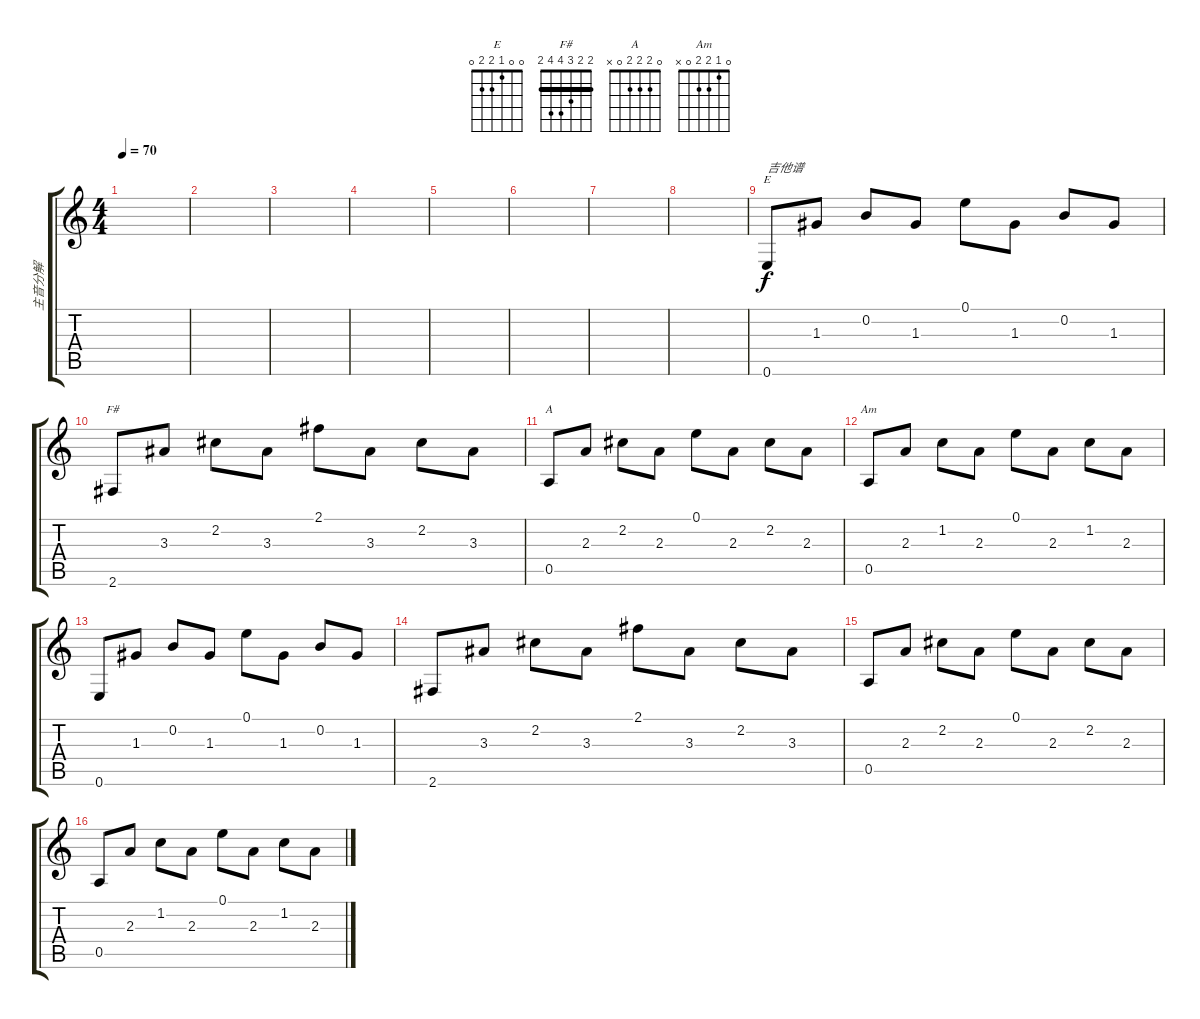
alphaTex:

\track ("主音分解" "主音分解") {instrument acousticguitarnylon}
\staff {score tabs}
\tuning (E4 B3 G3 D3 A2 E2) {hide}
\chord ("E" 0 0 1 2 2 0)
\chord ("F#" 2 2 3 4 4 2) {barre 2}
\chord ("A" 0 2 2 2 0 x)
\chord ("Am" 0 1 2 2 0 x)
\ts (4 4)
\tempo 70
\clef g2
\ks c
|
|
|
|
|
|
|
|
0.6.8{ch "E" txt "吉他谱"} 1.3.8 0.2.8 1.3.8 0.1.8 1.3.8 0.2.8 1.3.8 |
2.6.8{ch "F#"} 3.3.8 2.2.8 3.3.8 2.1.8 3.3.8 2.2.8 3.3.8 |
0.5.8{ch "A"} 2.3.8 2.2.8 2.3.8 0.1.8 2.3.8 2.2.8 2.3.8 |
0.5.8{ch "Am"} 2.3.8 1.2.8 2.3.8 0.1.8 2.3.8 1.2.8 2.3.8 |
0.6.8 1.3.8 0.2.8 1.3.8 0.1.8 1.3.8 0.2.8 1.3.8 |
2.6.8 3.3.8 2.2.8 3.3.8 2.1.8 3.3.8 2.2.8 3.3.8 |
0.5.8 2.3.8 2.2.8 2.3.8 0.1.8 2.3.8 2.2.8 2.3.8 |
0.5.8 2.3.8 1.2.8 2.3.8 0.1.8 2.3.8 1.2.8 2.3.8
